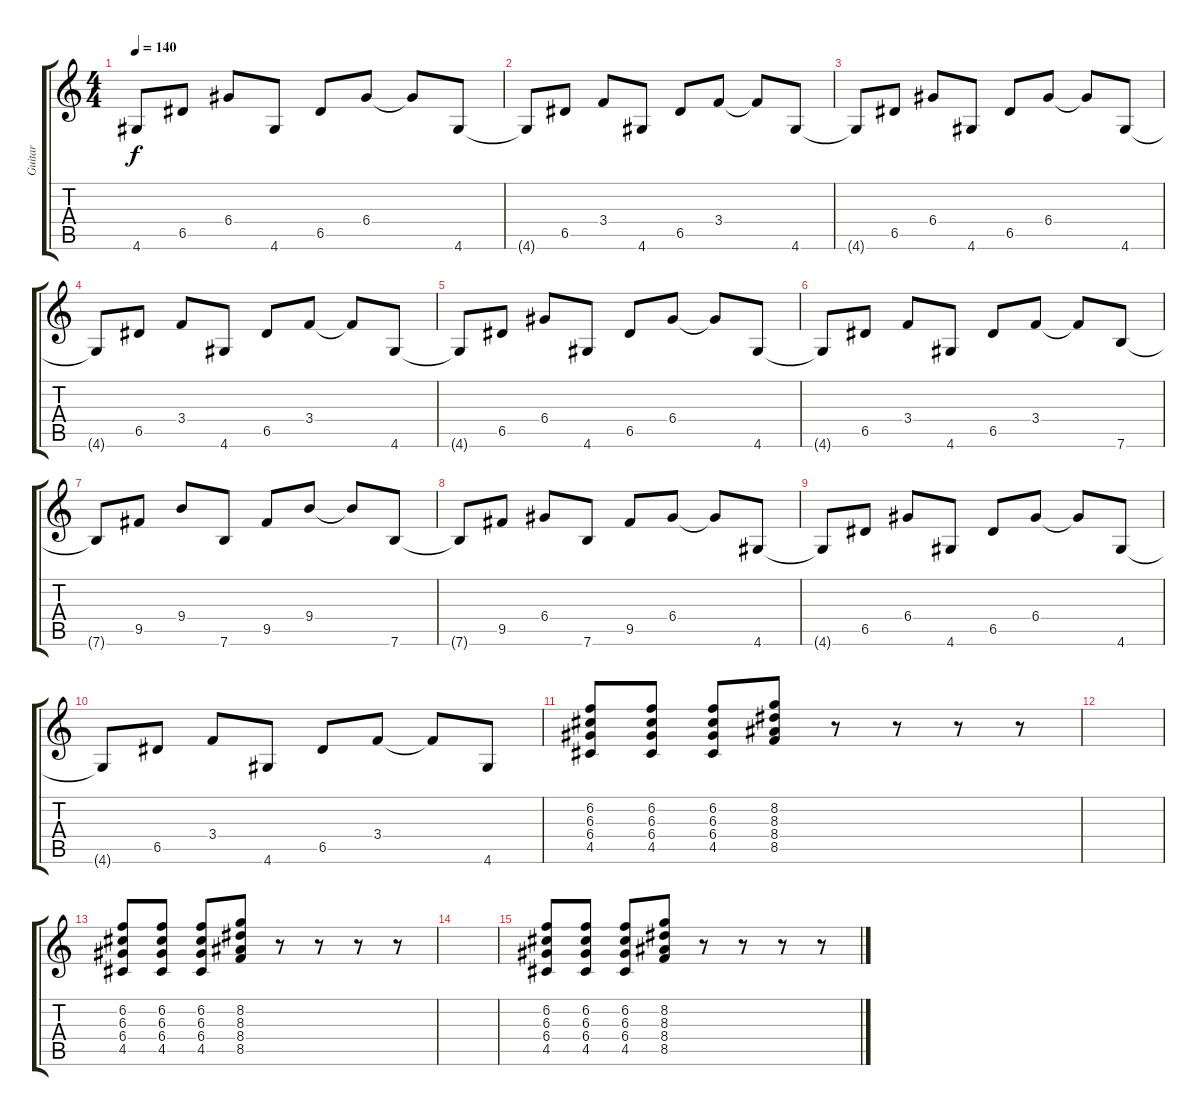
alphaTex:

\track ("Guitar" "Guitar") {instrument overdrivenguitar}
\staff {score tabs}
\tuning (E4 B3 G3 D3 A2 E2) {hide}
\ts (4 4)
\tempo 140
\clef g2
\ks c
4.6{t}.8{dy f} 6.5.8 6.4.8 4.6.8 6.5.8 6.4.8 6.4{t}.8 4.6.8 |
4.6{t}.8 6.5.8 3.4.8 4.6.8 6.5.8 3.4.8 3.4{t}.8 4.6.8 |
4.6{t}.8 6.5.8 6.4.8 4.6.8 6.5.8 6.4.8 6.4{t}.8 4.6.8 |
4.6{t}.8 6.5.8 3.4.8 4.6.8 6.5.8 3.4.8 3.4{t}.8 4.6.8 |
4.6{t}.8 6.5.8 6.4.8 4.6.8 6.5.8 6.4.8 6.4{t}.8 4.6.8 |
4.6{t}.8 6.5.8 3.4.8 4.6.8 6.5.8 3.4.8 3.4{t}.8 7.6.8 |
7.6{t}.8 9.5.8 9.4.8 7.6.8 9.5.8 9.4.8 9.4{t}.8 7.6.8 |
7.6{t}.8 9.5.8 6.4.8 7.6.8 9.5.8 6.4.8 6.4{t}.8 4.6.8 |
4.6{t}.8 6.5.8 6.4.8 4.6.8 6.5.8 6.4.8 6.4{t}.8 4.6.8 |
4.6{t}.8 6.5.8 3.4.8 4.6.8 6.5.8 3.4.8 3.4{t}.8 4.6.8 |
(6.2 6.3 6.4 4.5).8 (6.2 6.3 6.4 4.5).8 (6.2 6.3 6.4 4.5).8 (8.2 8.3 8.4 8.5).8 r.8 r.8 r.8 r.8 |
|
(6.2 6.3 6.4 4.5).8 (6.2 6.3 6.4 4.5).8 (6.2 6.3 6.4 4.5).8 (8.2 8.3 8.4 8.5).8 r.8 r.8 r.8 r.8 |
|
(6.2 6.3 6.4 4.5).8 (6.2 6.3 6.4 4.5).8 (6.2 6.3 6.4 4.5).8 (8.2 8.3 8.4 8.5).8 r.8 r.8 r.8 r.8
